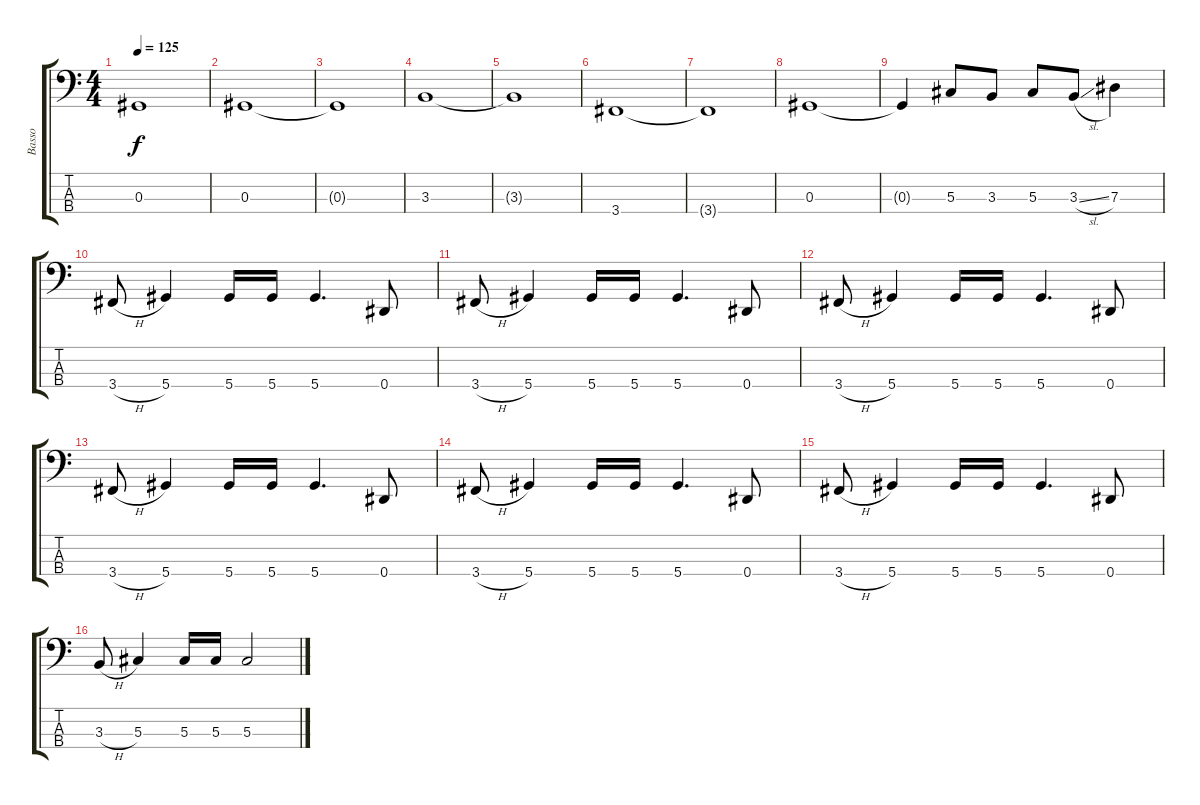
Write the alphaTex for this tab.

\track ("Basso" "Basso") {instrument electricbassfinger}
\staff {score tabs}
\tuning (Gb2 Db2 Ab1 Eb1) {hide}
\ts (4 4)
\tempo 125
\clef f4
\ks c
0.3{t}.1{dy f} |
0.3.1 |
0.3{t}.1 |
3.3.1 |
3.3{t}.1 |
3.4.1 |
3.4{t}.1 |
0.3.1 |
0.3{t}.4 5.3.8 3.3.8 5.3.8 3.3{sl}.8 7.3.4 |
3.4{h}.8 5.4.4 5.4.16 5.4.16 5.4.4{d} 0.4.8 |
3.4{h}.8 5.4.4 5.4.16 5.4.16 5.4.4{d} 0.4.8 |
3.4{h}.8 5.4.4 5.4.16 5.4.16 5.4.4{d} 0.4.8 |
3.4{h}.8 5.4.4 5.4.16 5.4.16 5.4.4{d} 0.4.8 |
3.4{h}.8 5.4.4 5.4.16 5.4.16 5.4.4{d} 0.4.8 |
3.4{h}.8 5.4.4 5.4.16 5.4.16 5.4.4{d} 0.4.8 |
3.3{h}.8 5.3.4 5.3.16 5.3.16 5.3.2
